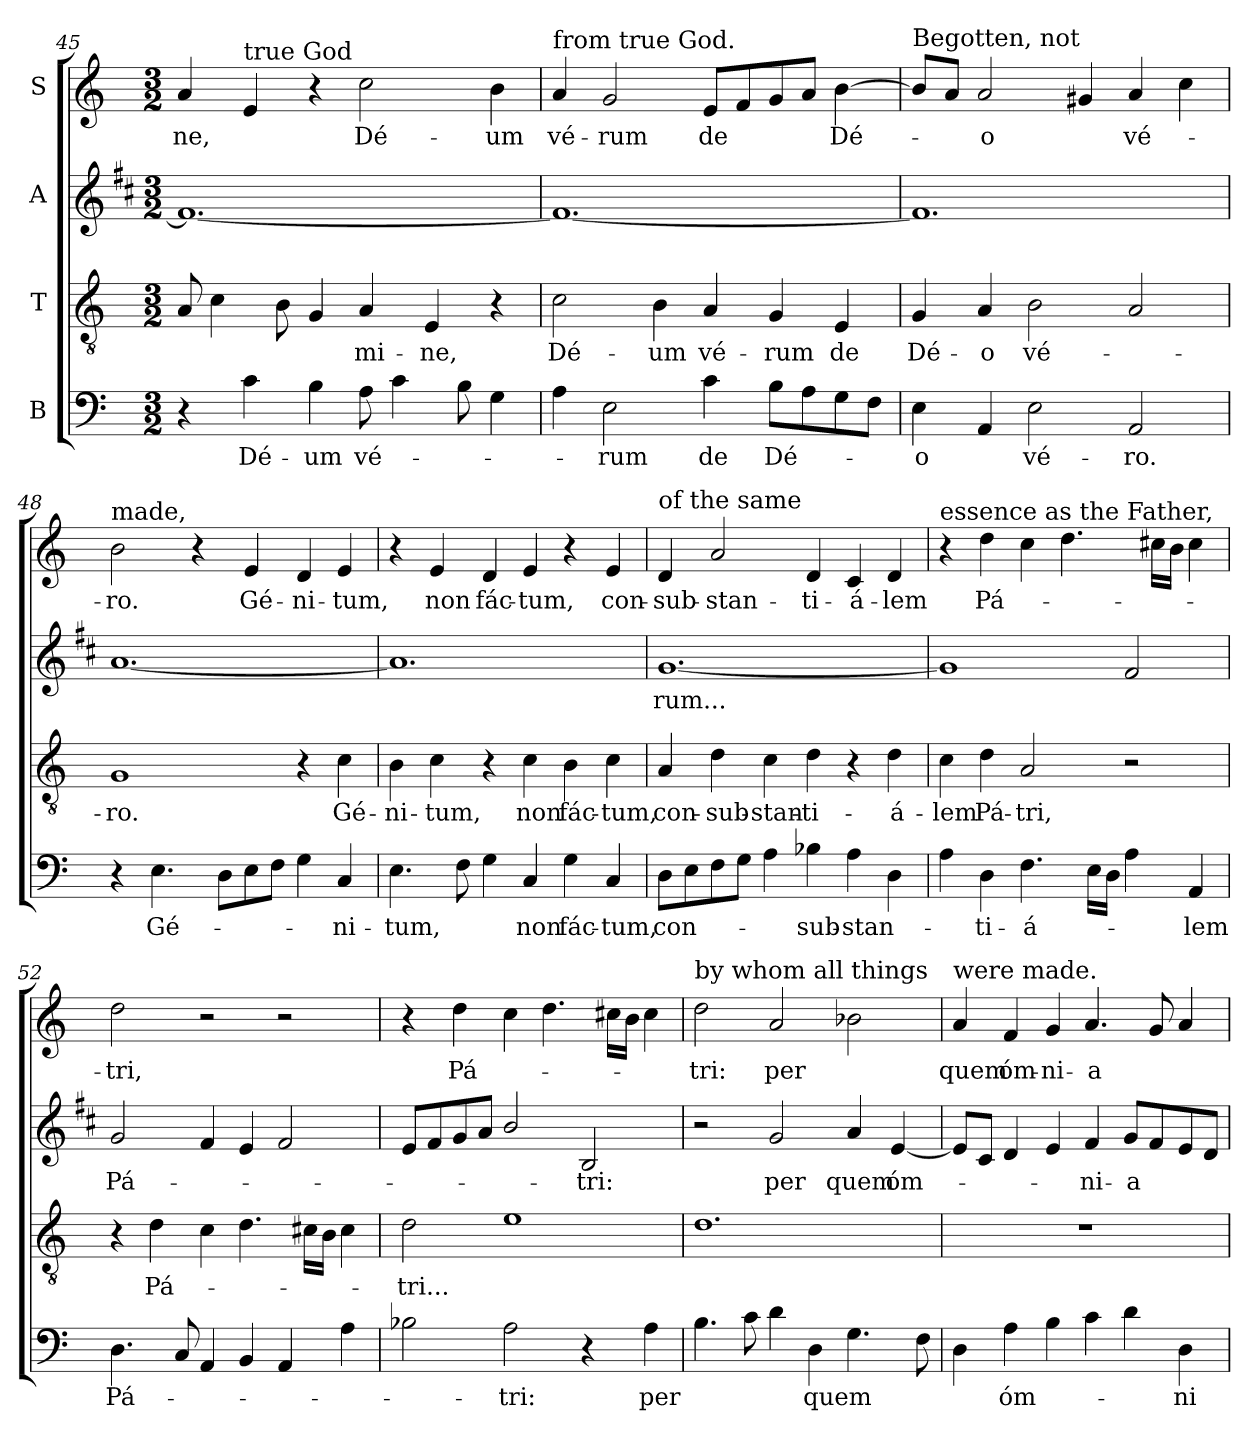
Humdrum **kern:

**kern	**text	**kern	**text	**kern	**text	**kern	**text
*part4	*part4	*part3	*part3	*part2	*part2	*part1	*part1
*staff4	*staff4	*staff3	*staff3	*staff2	*staff2	*staff1	*staff1
*I"B	*	*I"T	*	*I"A	*	*I"S	*
!!LO:LB:g=z
*clefF4	*	*clefGv2	*	*clefG2	*	*clefG2	*
*	*	*	*	*ITrd1c2	*	*	*
*k[]	*	*k[]	*	*k[]	*	*k[]	*
*C:	*	*C:	*	*C:	*	*C:	*
*M3/2	*	*M3/2	*	*M3/2	*	*M3/2	*
=45	=45	=45	=45	=45	=45	=45	=45
!	!	!	!	!	!	!	!LO:LY:b
4r	.	8A/	.	1.e_	.	4a/	-ne,
.	.	4c\	.	.	.	.	.
!	!	!	!	!	!	!LO:TX:a:t=true God	!
!	!LO:LY:b	!	!	!	!	!	!
4c\	Dé-	.	.	.	.	4e/	.
.	.	8B\	.	.	.	.	.
!	!LO:LY:b	!	!	!	!	!	!
4B\	-um	4G/	.	.	.	4r	.
!	!LO:LY:b	!	!LO:LY:b	!	!	!	!LO:LY:b
8A\	vé-	4A/	-mi-	.	.	2cc\	Dé-
4c\	.	.	.	.	.	.	.
!	!	!	!LO:LY:b	!	!	!	!
.	.	4E/	-ne,	.	.	.	.
8B\	.	.	.	.	.	.	.
!	!	!	!	!	!	!	!LO:LY:b
4G\	.	4r	.	.	.	4b\	-um
=46	=46	=46	=46	=46	=46	=46	=46
!	!	!	!	!	!	!LO:TX:a:t=from true God.	!
!	!	!	!LO:LY:b	!	!	!	!LO:LY:b
4A\	.	2c\	Dé-	1.e_	.	4a/	vé-
!	!LO:LY:b	!	!	!	!	!	!LO:LY:b
2E\	-rum	.	.	.	.	2g/	-rum
!	!	!	!LO:LY:b	!	!	!	!
.	.	4B\	-um	.	.	.	.
!	!LO:LY:b	!	!LO:LY:b	!	!	!	!LO:LY:b
4c\	de	4A/	vé-	.	.	8e/L	de
.	.	.	.	.	.	8f/	.
!	!LO:LY:b	!	!LO:LY:b	!	!	!	!
8B\L	Dé-	4G/	-rum	.	.	8g/	.
8A\	.	.	.	.	.	8a/J	.
!	!	!	!LO:LY:b	!	!	!	!LO:LY:b
8G\	.	4E/	de	.	.	[4b\	Dé-
8F\J	.	.	.	.	.	.	.
=47	=47	=47	=47	=47	=47	=47	=47
!	!	!	!	!	!	!LO:TX:a:t=Begotten, not	!
!	!LO:LY:b	!	!LO:LY:b	!	!	!	!
4E\	-o	4G/	Dé-	1.e]	.	8b/L]	.
.	.	.	.	.	.	8a/J	.
!	!	!	!LO:LY:b	!	!	!	!LO:LY:b
4AA/	.	4A/	-o	.	.	2a/	-o
!	!LO:LY:b	!	!LO:LY:b	!	!	!	!
2E\	vé-	2B\	vé-	.	.	.	.
.	.	.	.	.	.	4g#/	.
!	!LO:LY:b	!	!	!	!	!	!LO:LY:b
2AA/	-ro.	2A/	.	.	.	4a/	vé-
.	.	.	.	.	.	4cc\	.
=48	=48	=48	=48	=48	=48	=48	=48
!	!	!	!	!	!	!LO:TX:a:t=made,	!
!	!	!	!LO:LY:b	!	!	!	!LO:LY:b
4r	.	1G	-ro.	[1.g	.	2b\	-ro.
!	!LO:LY:b	!	!	!	!	!	!
4.E\	Gé-	.	.	.	.	.	.
.	.	.	.	.	.	4r	.
8D\L	.	.	.	.	.	.	.
!	!	!	!	!	!	!	!LO:LY:b
8E\	.	.	.	.	.	4e/	Gé-
8F\J	.	.	.	.	.	.	.
!	!	!	!	!	!	!	!LO:LY:b
4G\	.	4r	.	.	.	4d/	-ni-
!	!LO:LY:b	!	!LO:LY:b	!	!	!	!LO:LY:b
4C/	-ni-	4c\	Gé-	.	.	4e/	-tum,
!!LO:PB:g=z
=49	=49	=49	=49	=49	=49	=49	=49
!	!LO:LY:b	!	!LO:LY:b	!	!	!	!
4.E\	-tum,	4B\	-ni-	1.g]	.	4r	.
!	!	!	!LO:LY:b	!	!	!	!LO:LY:b
.	.	4c\	-tum,	.	.	4e/	non
8F\	.	.	.	.	.	.	.
!	!	!	!	!	!	!	!LO:LY:b
4G\	.	4r	.	.	.	4d/	fác-
!	!LO:LY:b	!	!LO:LY:b	!	!	!	!LO:LY:b
4C/	non	4c\	non	.	.	4e/	-tum,
!	!LO:LY:b	!	!LO:LY:b	!	!	!	!
4G\	fác-	4B\	fác-	.	.	4r	.
!	!LO:LY:b	!	!LO:LY:b	!	!	!	!LO:LY:b
4C/	-tum,	4c\	-tum,	.	.	4e/	con-
=50	=50	=50	=50	=50	=50	=50	=50
!	!	!	!	!	!	!LO:TX:a:t=of the same	!
!	!LO:LY:b	!	!LO:LY:b	!	!LO:LY:b	!	!LO:LY:b
8D\L	con-	4A/	con-	[1.f	-rum...	4d/	-sub-
8E\	.	.	.	.	.	.	.
!	!	!	!LO:LY:b	!	!	!	!LO:LY:b
8F\	.	4d\	-sub-	.	.	2a/	-stan-
8G\J	.	.	.	.	.	.	.
!	!	!	!LO:LY:b	!	!	!	!
4A\	.	4c\	-stan-	.	.	.	.
!	!LO:LY:b	!	!LO:LY:b	!	!	!	!LO:LY:b
4B-X\	-sub-	4d\	-ti-	.	.	4d/	-ti-
!	!LO:LY:b	!	!	!	!	!	!LO:LY:b
4A\	-stan-	4r	.	.	.	4c/	-á-
!	!	!	!LO:LY:b	!	!	!	!LO:LY:b
4D\	.	4d\	-á-	.	.	4d/	-lem
=51	=51	=51	=51	=51	=51	=51	=51
!	!	!	!	!	!	!LO:TX:a:t=essence as the Father,	!
!	!	!	!LO:LY:b	!	!	!	!
4A\	.	4c\	-lem	1f]	.	4r	.
!	!LO:LY:b	!	!LO:LY:b	!	!	!	!LO:LY:b
4D\	-ti-	4d\	Pá-	.	.	4dd\	Pá-
!	!LO:LY:b	!	!LO:LY:b	!	!	!	!
4.F\	-á-	2A/	-tri,	.	.	4cc\	.
.	.	.	.	.	.	4.dd\	.
16E\LL	.	.	.	.	.	.	.
16D\JJ	.	.	.	.	.	.	.
4A\	.	2r	.	2e/	.	.	.
.	.	.	.	.	.	16cc#\LL	.
.	.	.	.	.	.	16b\JJ	.
!	!LO:LY:b	!	!	!	!	!	!
4AA/	-lem	.	.	.	.	4cc#\	.
=52	=52	=52	=52	=52	=52	=52	=52
!	!LO:LY:b	!	!	!	!LO:LY:b	!	!LO:LY:b
4.D\	Pá-	4r	.	2f/	Pá-	2dd\	-tri,
!	!	!	!LO:LY:b	!	!	!	!
.	.	4d\	Pá-	.	.	.	.
8C/	.	.	.	.	.	.	.
4AA/	.	4c\	.	4e/	.	2r	.
4BB/	.	4.d\	.	4d/	.	.	.
4AA/	.	.	.	2e/	.	2r	.
.	.	16c#\LL	.	.	.	.	.
.	.	16B\JJ	.	.	.	.	.
4A\	.	4c#\	.	.	.	.	.
!!LO:LB:g=z
=53	=53	=53	=53	=53	=53	=53	=53
!	!	!	!LO:LY:b	!	!	!	!
2B-X\	.	2d\	-tri...	8d/L	.	4r	.
.	.	.	.	8e/	.	.	.
!	!	!	!	!	!	!	!LO:LY:b
.	.	.	.	8f/	.	4dd\	Pá-
.	.	.	.	8g/J	.	.	.
!	!LO:LY:b	!	!	!	!	!	!
2A\	-tri:	1e	.	2a/	.	4cc\	.
.	.	.	.	.	.	4.dd\	.
!	!	!	!	!	!LO:LY:b	!	!
4r	.	.	.	2A/	-tri:	.	.
.	.	.	.	.	.	16cc#\LL	.
.	.	.	.	.	.	16b\JJ	.
!	!LO:LY:b	!	!	!	!	!	!
4A\	per	.	.	.	.	4cc#\	.
=54	=54	=54	=54	=54	=54	=54	=54
!	!	!	!	!	!	!LO:TX:a:t=by whom all things	!
!	!	!	!	!	!	!	!LO:LY:b
4.B\	.	1.d	.	2r	.	2dd\	-tri:
8c\	.	.	.	.	.	.	.
!	!	!	!	!	!LO:LY:b	!	!LO:LY:b
4d\	.	.	.	2f/	per	2a/	per
!	!LO:LY:b	!	!	!	!	!	!
4D\	quem	.	.	.	.	.	.
!	!	!	!	!	!LO:LY:b	!	!
4.G\	.	.	.	4g/	quem	2b-\	.
!	!	!	!	!	!LO:LY:b	!	!
.	.	.	.	[4d/	óm-	.	.
8F\	.	.	.	.	.	.	.
=55	=55	=55	=55	=55	=55	=55	=55
!	!	!	!	!	!	!LO:TX:a:t=were made.	!
!	!	!	!	!	!	!	!LO:LY:b
4D\	.	1.r	.	8d/L]	.	4a/	quem
.	.	.	.	8B/J	.	.	.
!	!LO:LY:b	!	!	!	!	!	!LO:LY:b
4A\	óm-	.	.	4c/	.	4f/	óm-
!	!	!	!	!	!	!	!LO:LY:b
4B\	.	.	.	4d/	.	4g/	-ni-
!	!	!	!	!	!LO:LY:b	!	!LO:LY:b
4c\	.	.	.	4e/	-ni-	4.a/	-a
!	!	!	!	!	!LO:LY:b	!	!
4d\	.	.	.	8f/L	-a	.	.
.	.	.	.	8e/	.	8g/	.
!	!LO:LY:b	!	!	!	!	!	!
4D\	-ni-	.	.	8d/	.	4a/	.
.	.	.	.	8c/J	.	.	.
=	=	=	=	=	=	=	=
*-	*-	*-	*-	*-	*-	*-	*-
